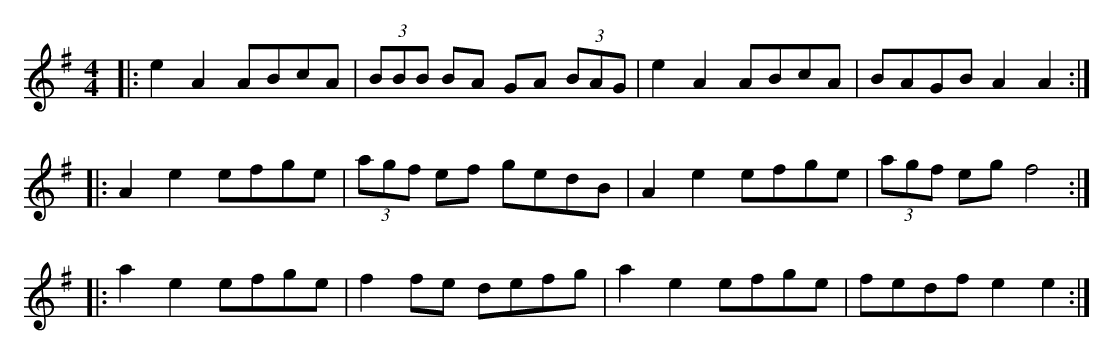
X:1
M:4/4
K:Ador
|:e2 A2 ABcA|(3BBB BA GA (3BAG|e2 A2 ABcA|BAGB A2 A2:|
|:A2 e2 efge|(3agf ef gedB|A2 e2 efge|(3agf eg f4:|
|:a2 e2 efge|f2 fe defg|a2 e2 efge|fedf e2 e2:|
